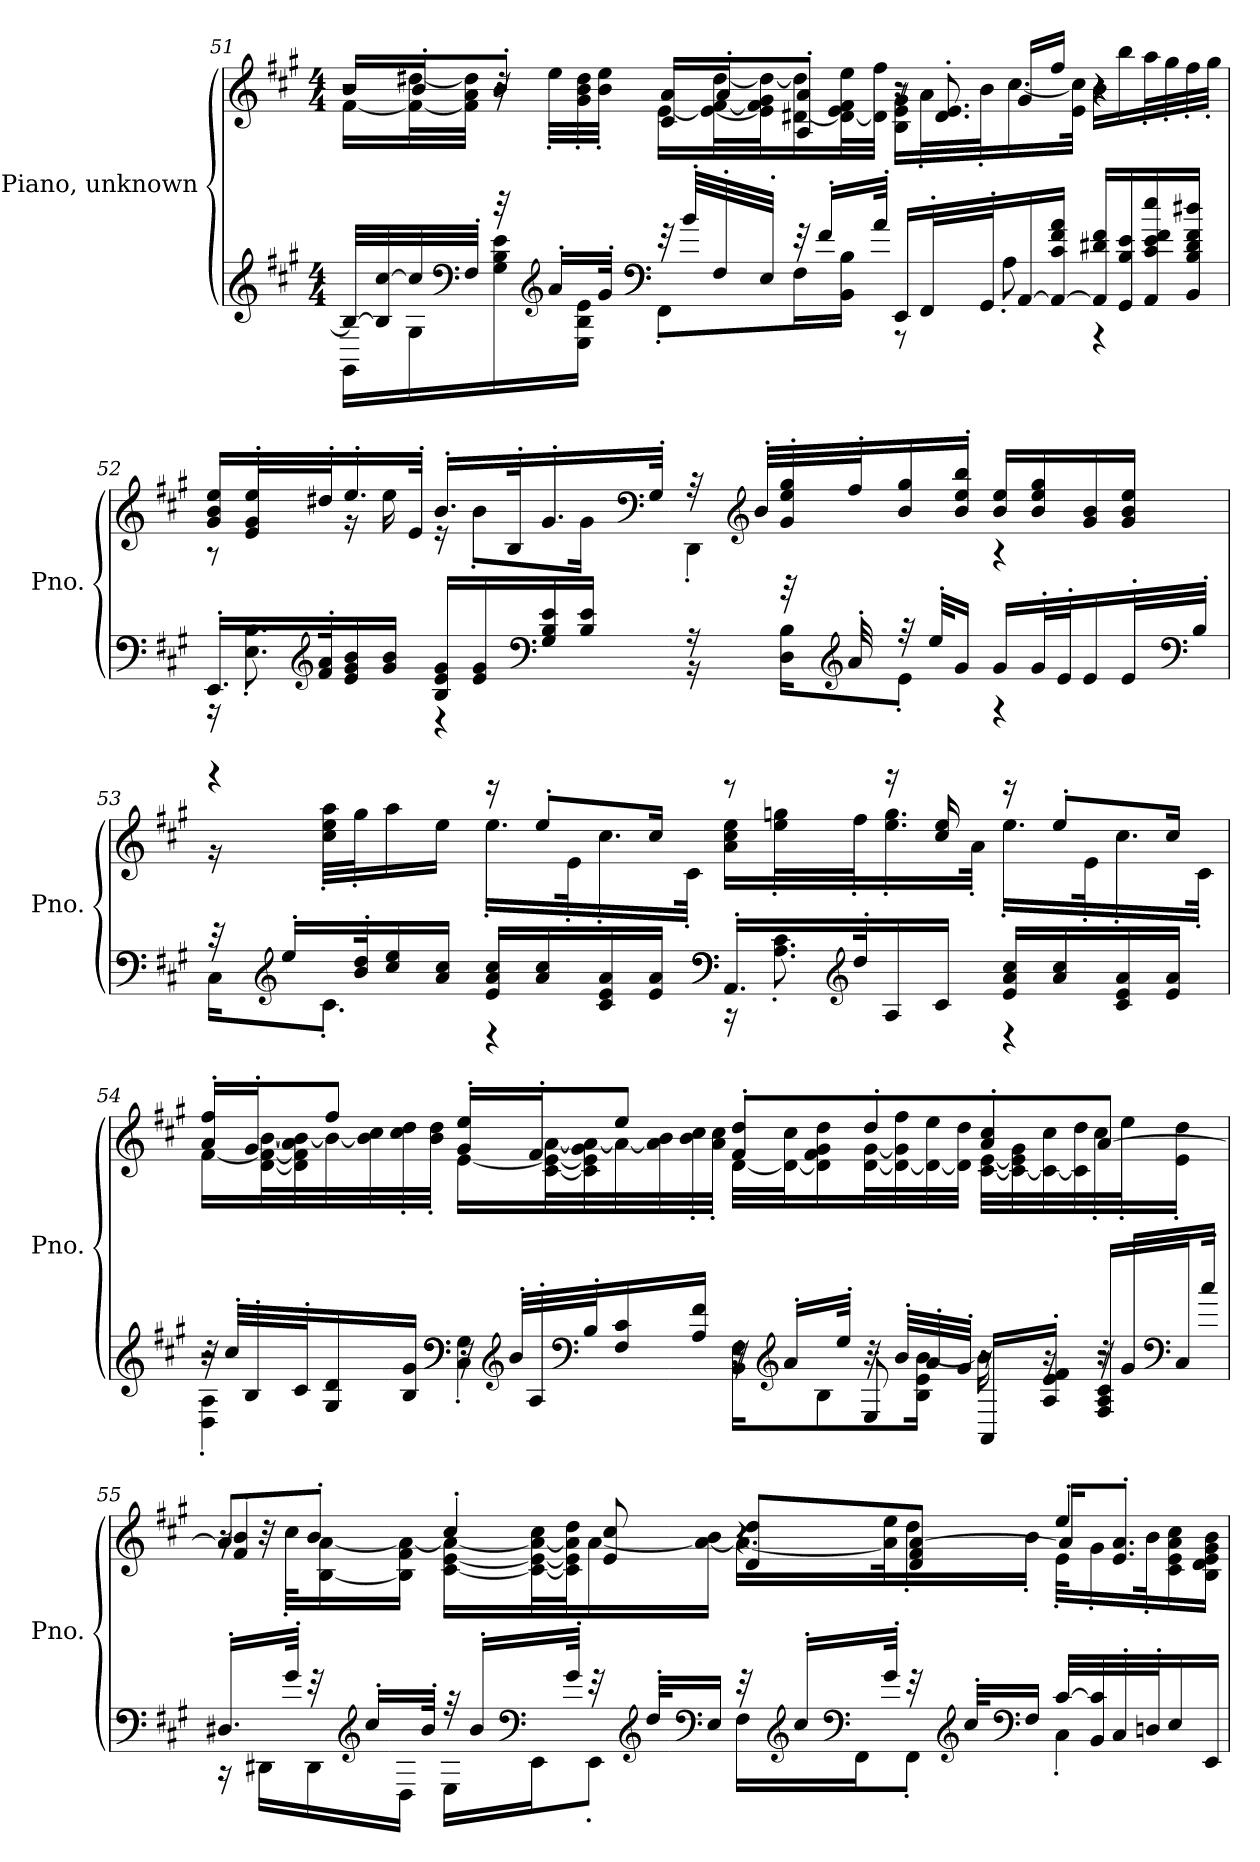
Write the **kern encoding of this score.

**kern	**kern
*part1	*part1
*staff2	*staff1
*I"Piano, unknown	*
*I'Pno.	*
!!LO:LB:g=z
*clefG2	*clefG2
*k[f#c#g#]	*k[f#c#g#]
*M4/4	*M4/4
=51	=51
*^	*^
*	*	*	*^
32B/LLL_	16GG#\LL	2r	[16f#\LL	16b/LL
32B/] [32cc#/	.	.	.	.
32cc#/]	16G#\	.	32f#\_ [32dd#X\L	16b'/J
*clefF4	*	*	*	*
32F#'/JJJ	.	.	32f#\] 32a\ 32dd#\]JJJ	.
32r	16G#\ 16B\ 16e\	.	32r	8b'/J
*clefG2	*	*	*	*
16a'/LL	.	.	32ee'\LLL	.
.	16E\ 16B\ 16e\JJ	.	32g#\' 32b\' 32dd#\'	.
32g#'/JJk	.	.	32b\' 32ee\'JJJ	.
*clefF4	*	*	*	*
32r	8FF#'\L	.	[16e\LL	16c#/ 16a/LL
32b'/LLL	.	.	.	.
32F#'/	.	.	32e\_ [32f#\ [32dd#\L	16a'/J
32E'/JJJ	.	.	32e\] 32f#\] 32g#\ 32dd#\_J	.
32r	16F#\L	.	[16d#X\ 16dd#\]	8A/' 8a/'J
16f#'/LL	.	.	.	.
.	16BB\ 16B\JJ	.	32d#\_ 32e\ 32f#\ 32ee\L	.
32a'/JJk	.	.	32d#\] 32ff#\JJJ	.
16EE/LL	8r	8r	16B\ 16e\ 16g#\LL	16r
32FF#'/L	.	.	32a'\L	8.d#/' 8.e/'
32GG#'/J	.	.	32b'\J	.
[16AA/	8A'\	16g#/LL	[16.cc#\	.
16AA/_ 16c#/ 16f#/ 16a/JJ	.	16ff#/JJ	.	.
.	.	.	32e\ 32cc#\]JJk	.
16AA/] 16d#X/ 16f#/LL	4r	4r	16b\LL	4r
16GG#/ 16B/ 16e/	.	.	16bb\	.
16AA/ 16c#/ 16e/ 16f#/ 16ee/	.	.	32aa'\L	.
.	.	.	32gg#'\	.
16BB/ 16B/ 16d#/ 16f#/ 16dd#X/JJ	.	.	32ff#'\	.
.	.	.	32gg#'\JJJ	.
*	*	*	*v	*v
!!LO:PB:g=z
=52	=52	=52	=52
16.EE'/LL	16r	16g#/ 16b/ 16ee/LL	8r
.	8.E\' 8.B\'	32e/' 32g#/' 32ee/'L	.
*clefG2	*	*	*
32f#/' 32a/'K	.	32dd#X'/J	.
16e/ 16g#/ 16b/	.	16.ee'/	16r
16g#/ 16b/JJ	.	.	16ee\
.	.	32e'/JJk	.
16B/ 16e/ 16g#/LL	4r	16.b'/LL	16r
16e/ 16g#/	.	.	8b'\L
.	.	32B'/K	.
*clefF4	*	*	*
16G#/ 16B/ 16e/	.	16.g#'/	.
16B/ 16e/JJ	.	.	16g#\Jk
*	*	*clefF4	*
.	.	32G#'/JJk	.
16r	16r	32r	4DD'\
*	*	*clefG2	*
.	.	32b'/LLL	.
32r	16D\ 16B\KL	32g#/' 32ee/' 32gg#/'	.
*clefG2	*	*	*
32a'/	.	32ff#'/J	.
32r	8e'\J	16b/ 16gg#/	.
32ee'/KLL	.	.	.
16g#/JJ	.	16b/' 16ee/' 16bb/'JJ	.
16g#/LL	4r	16b/ 16ee/LL	4r
32g#'/L	.	16b/ 16ee/ 16gg#/	.
32e'/J	.	.	.
16e/	.	16g#/ 16b/	.
32e'/L	.	16g#/ 16b/ 16ee/JJ	.
*clefF4	*	*	*
32B'/JJJ	.	.	.
!!LO:LB:g=z	!!
=53	=53	=53	=53
32r	16C#\KL	4r	16r
*clefG2	*	*	*
16ee'/LL	.	.	.
.	8.c#'\J	.	32cc#\' 32ee\' 32aa\'LLL
32b/' 32dd/'K	.	.	32gg#'\J
16cc#/ 16ee/	.	.	16aa\
16a/ 16cc#/JJ	.	.	16ee\JJ
16e/ 16a/ 16cc#/LL	4r	16r	16.ee'\LL
16a/ 16cc#/	.	8ee'/L	.
.	.	.	32e'\K
16c#/ 16e/ 16a/	.	.	16.cc#'\
16e/ 16a/JJ	.	16cc#/Jk	.
.	.	.	32c#'\JJk
*clefF4	*	*	*
16.AA'/LL	16r	8r	16a\ 16cc#\ 16ee\LL
.	8.A\' 8.c#\'	.	32ee\' 32ggn\'L
*clefG2	*	*	*
32dd'/K	.	.	32ff#'\J
16A/	.	16r	16.ee\' 16.gg\'
16c#/JJ	.	16cc#/ 16ee/	.
.	.	.	32a'\JJk
16e/ 16a/ 16cc#/LL	4r	16r	16.ee'\LL
16a/ 16cc#/	.	8ee'/L	.
.	.	.	32e'\K
16c#/ 16e/ 16a/	.	.	16.cc#'\
16e/ 16a/JJ	.	16cc#/Jk	.
.	.	.	32c#'\JJk
!!LO:LB:g=z	!!
=54	=54	=54	=54
*	*^	*	*
32r	4D\' 4A\'	2r	16a/' 16ff#/'LL	[16f#\LL
32cc#'/LLL	.	.	.	.
32B'/	.	.	16g#'/J	[32d\ 32f#\_ [32b\L
32c#'/J	.	.	.	32d\] 32f#\] 32a\ 32b\_
16G#/ 16d/	.	.	8ff#/J	32b\_
.	.	.	.	32b\] 32cc#\
16B/ 16g#/JJ	.	.	.	32cc#\' 32dd\'
.	.	.	.	32b\' 32dd\'JJJ
*clefF4	*	*	*	*
32r	4C#\' 4G#\'	.	16g#/' 16ee/'LL	[16e\LL
*clefG2	*	*	*	*
32b'/LLL	.	.	.	.
32A'/	.	.	16f#'/J	[32c#\ 32e\_ [32a\L
*clefF4	*	*	*	*
32B'/J	.	.	.	32c#\] 32e\] 32g#\ 32a\_
16F#/ 16c#/	.	.	8ee/J	32a\_
.	.	.	.	32a\] 32b\
16A/ 16f#/JJ	.	.	.	32b\' 32cc#\'
.	.	.	.	32a\' 32cc#\'JJJ
32r	16BB\ 16F#\KL	8r	8f#/' 8dd/'L	[32d\LLL
*clefG2	*	*	*	*
16a'/LL	.	.	.	32d\_ 32cc#\J
.	8B\	.	.	16d\] 16f#\ 16g#\ 16dd\
32ee'/JJk	.	.	.	.
32r	.	8E'/	8dd'/	[32d\ [32g#\L
32b'/LLL	.	.	.	32d\_ 32g#\] 32ff#\
32a'/	16B\ 16e\ [16b\Jk	.	.	32d\_ 32ee\
32g#'/JJJ	.	.	.	32d\] 32dd\JJJ
16AA/LL	16b\]	8r	8a/' 8cc#/'	[32c#\ [32e\LLL
.	.	.	.	32c#\_ 32e\] 32g#\
16A/' 16e/' 16f#/'JJ	16r	.	.	32c#\_ 32cc#\
.	.	.	.	32c#\] 32dd\
32r	8r	16F#/ 16A/ 16c#/LL	[8a/J	32cc#'\
16g#'/LL	.	.	.	32ee'\J
*clefF4	*	*	*	*
.	.	16C#/JJ	.	16e\' 16dd\'JJ
32cc#'/JJk	.	.	.	.
*	*v	*v	*	*
!!LO:LB:g=z
=55	=55	=55	=55
*	*	*	*^
16.D#X'/LL	16r	8a/L]	16r	4f#/' 4b/'
.	16DD#X\LL	.	32r	.
32g#'/JJk	.	.	32cc#'\KLL	.
32r	16DD#\	8b'/J	[16B\ [16a\	.
*clefG2	*	*	*	*
16cc#'/LL	.	.	.	.
.	16D#\JJ	.	16B\] 16f#\ 16a\_JJ	.
32b'/JJk	.	.	.	.
32r	16E\LL	4cc#'/	[16c#\ [16e\ 16a\_LL	8r
16b'/LL	.	.	.	.
*clefF4	*	*	*	*
.	16EE\J	.	32c#\_ 32e\_ 32a\_ 32cc#\L	.
32g#'/JJk	.	.	32c#\] 32e\] 32a\] 32dd\J	.
32r	8EE'\J	.	[16a\	8e/ 8cc#/
*clefG2	*	*	*	*
32dd'/KLL	.	.	.	.
*clefF4	*	*	*	*
16E/JJ	.	.	16a\_ 16b\JJ	.
32r	16F#\LL	4r	16.a\LL_	8d/ 8dd/L
*clefG2	*	*	*	*
16cc#'/LL	.	.	.	.
*clefF4	*	*	*	*
.	16FF#\J	.	.	.
32g#'/JJk	.	.	32a\] 32ee\K	.
32r	8FF#'\J	.	16dd'\	8d/ 8f#/ [8a/J
*clefG2	*	*	*	*
32cc#'/KLL	.	.	.	.
*clefF4	*	*	*	*
16F#/JJ	.	.	16b'\JJ	.
[32c#/LLL	4C#'\	4ee'/	32e'\KLL	16a/KL]
32BB/ 32c#/]	.	.	16g#'\	.
32C#'/	.	.	.	8.e/' 8.a/'J
32Dn'/J	.	.	32b'\K	.
16E/	.	.	16c#\ 16e\ 16a\ 16cc#\	.
16EE/JJ	.	.	16B\ 16d\ 16e\ 16g#\ 16b\JJ	.
*v	*v	*	*	*
*	*v	*v	*v
=	=
*-	*-
